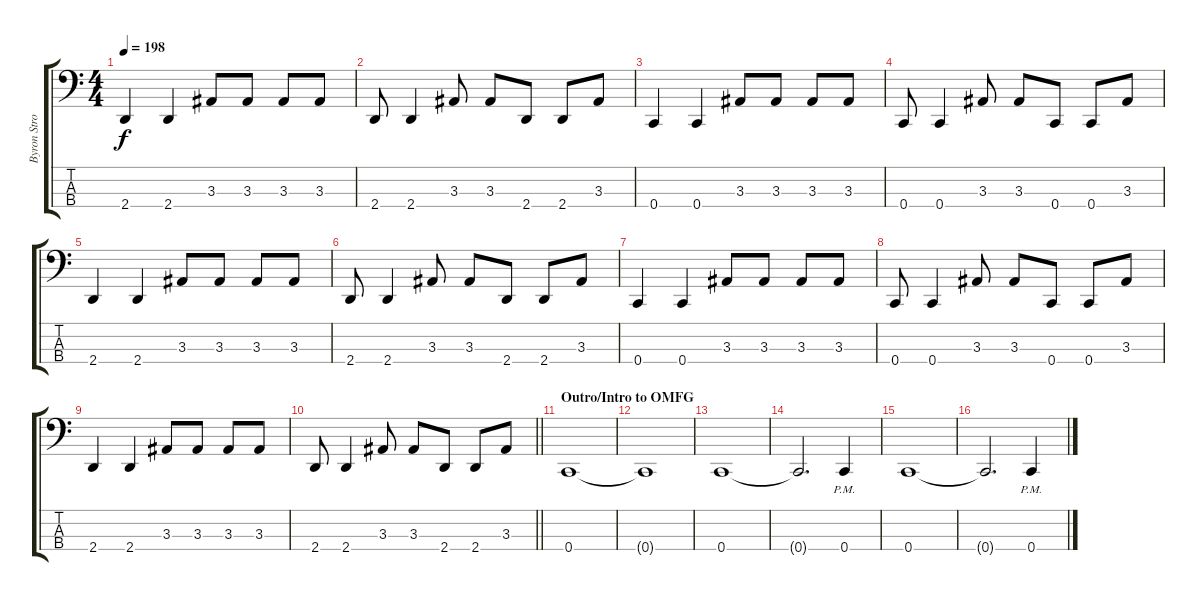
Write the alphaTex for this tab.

\track ("Byron Stroud" "Byron Stro") {instrument electricbasspick}
\staff {score tabs}
\tuning (G2 C2 G1 C1) {hide}
\ts (4 4)
\tempo 198
\clef f4
\ks c
2.4.4{dy f} 2.4.4 3.3.8 3.3.8 3.3.8 3.3.8 |
2.4.8 2.4.4 3.3.8 3.3.8 2.4.8 2.4.8 3.3.8 |
0.4.4 0.4.4 3.3.8 3.3.8 3.3.8 3.3.8 |
0.4.8 0.4.4 3.3.8 3.3.8 0.4.8 0.4.8 3.3.8 |
2.4.4 2.4.4 3.3.8 3.3.8 3.3.8 3.3.8 |
2.4.8 2.4.4 3.3.8 3.3.8 2.4.8 2.4.8 3.3.8 |
0.4.4 0.4.4 3.3.8 3.3.8 3.3.8 3.3.8 |
0.4.8 0.4.4 3.3.8 3.3.8 0.4.8 0.4.8 3.3.8 |
2.4.4 2.4.4 3.3.8 3.3.8 3.3.8 3.3.8 |
\barLineRight lightlight
2.4.8 2.4.4 3.3.8 3.3.8 2.4.8 2.4.8 3.3.8 |
\section ("" "Outro/Intro to OMFG")
0.4.1 |
0.4{t}.1 |
0.4.1 |
0.4{t}.2{d} 0.4{pm}.4 |
0.4.1 |
0.4{t}.2{d} 0.4{pm}.4
